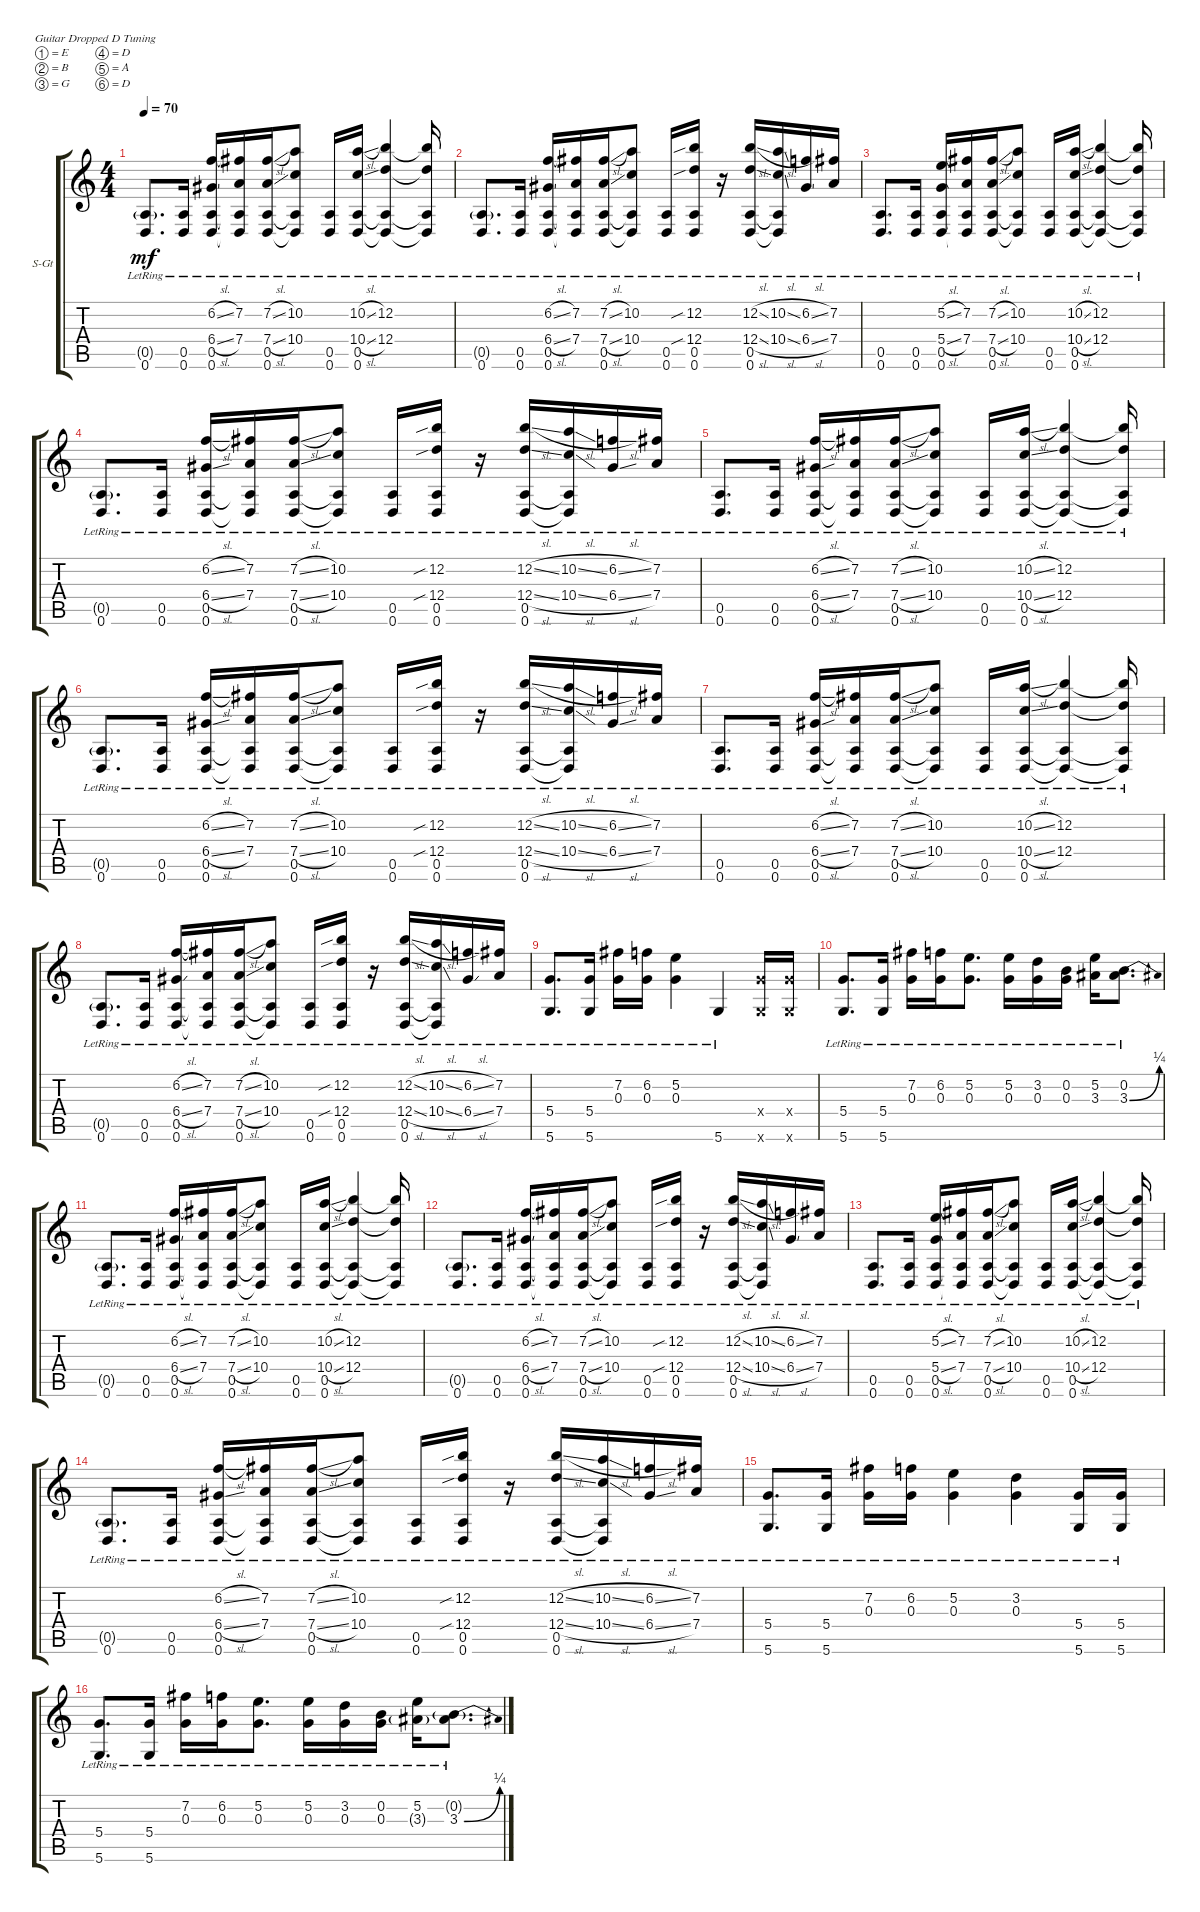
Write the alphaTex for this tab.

\defaultSystemsLayout 4
\bracketExtendMode groupsimilarinstruments
\firstSystemTrackNameOrientation horizontal
\otherSystemsTrackNameOrientation horizontal
\track ("Steel Guitar" "S-Gt") {instrument acousticguitarsteel}
\staff {score tabs}
\tuning (E4 B3 G3 D3 A2 D2)
\ts (4 4)
\tempo 70
\clef g2
\ks c
(0.6{lr} 0.5{g lr}).8{d dy mf instrument acousticguitarsteel} (0.6{lr} 0.5{lr}).16 (0.6{lr} 0.5{lr} 6.4{sl lr} 6.2{sl lr}).16 (7.4{lr} 7.2{lr} 0.5{lr t} 0.6{lr t}).16 (0.6{lr} 0.5{lr} 7.4{sl lr} 7.2{sl lr}).16 (10.4{lr} 10.2{lr} 0.5{lr t} 0.6{lr t}).8 (0.6{lr} 0.5{lr}).16 (0.6{lr} 0.5{lr} 10.4{sl lr} 10.2{sl lr}).16 (12.4{lr} 12.2{lr} 0.5{lr t} 0.6{lr t}).4 (0.5{lr t} 0.6{lr t} 12.4{lr t} 12.2{lr t}).16 |
(0.6{lr} 0.5{g lr}).8{d} (0.6{lr} 0.5{lr}).16 (0.6{lr} 0.5{lr} 6.4{sl lr} 6.2{sl lr}).16 (7.4{lr} 7.2{lr} 0.5{lr t} 0.6{lr t}).16 (0.6{lr} 0.5{lr} 7.4{sl lr} 7.2{sl lr}).16 (10.4{lr} 10.2{lr} 0.5{lr t} 0.6{lr t}).8 (0.6{lr} 0.5{lr}).16 (12.4{sib lr} 12.2{sib lr} 0.5{lr} 0.6{lr}).16 r.16 (12.4{sl lr} 12.2{sl lr} 0.6{lr} 0.5{lr}).16 (10.4{sl lr} 10.2{sl lr} 0.5{lr t} 0.6{lr t}).16 (6.4{sl lr} 6.2{sl lr}).16 (7.2{lr} 7.4{lr}).16 |
(0.6{lr} 0.5{lr}).8{d} (0.6{lr} 0.5{lr}).16 (0.6{lr} 0.5{lr} 5.4{sl lr} 5.2{sl lr}).16 (7.4{lr} 7.2{lr} 0.5{lr t} 0.6{lr t}).16 (0.6{lr} 0.5{lr} 7.4{sl lr} 7.2{sl lr}).16 (10.4{lr} 10.2{lr} 0.5{lr t} 0.6{lr t}).8 (0.6{lr} 0.5{lr}).16 (0.6{lr} 0.5{lr} 10.4{sl lr} 10.2{sl lr}).16 (12.4{lr} 12.2{lr} 0.5{lr t} 0.6{lr t}).4 (0.5{lr t} 0.6{lr t} 12.4{lr t} 12.2{lr t}).16 |
(0.6{lr} 0.5{g lr}).8{d} (0.6{lr} 0.5{lr}).16 (0.6{lr} 0.5{lr} 6.4{sl lr} 6.2{sl lr}).16 (7.4{lr} 7.2{lr} 0.5{lr t} 0.6{lr t}).16 (0.6{lr} 0.5{lr} 7.4{sl lr} 7.2{sl lr}).16 (10.4{lr} 10.2{lr} 0.5{lr t} 0.6{lr t}).8 (0.6{lr} 0.5{lr}).16 (12.4{sib lr} 12.2{sib lr} 0.5{lr} 0.6{lr}).16 r.16 (12.4{sl lr} 12.2{sl lr} 0.6{lr} 0.5{lr}).16 (10.4{sl lr} 10.2{sl lr} 0.5{lr t} 0.6{lr t}).16 (6.4{sl lr} 6.2{sl lr}).16 (7.2{lr} 7.4{lr}).16 |
(0.6{lr} 0.5{lr}).8{d} (0.6{lr} 0.5{lr}).16 (0.6{lr} 0.5{lr} 6.4{sl lr} 6.2{sl lr}).16 (7.4{lr} 7.2{lr} 0.5{lr t} 0.6{lr t}).16 (0.6{lr} 0.5{lr} 7.4{sl lr} 7.2{sl lr}).16 (10.4{lr} 10.2{lr} 0.5{lr t} 0.6{lr t}).8 (0.6{lr} 0.5{lr}).16 (0.6{lr} 0.5{lr} 10.4{sl lr} 10.2{sl lr}).16 (12.4{lr} 12.2{lr} 0.5{lr t} 0.6{lr t}).4 (0.5{lr t} 0.6{lr t} 12.4{lr t} 12.2{lr t}).16 |
(0.6{lr} 0.5{g lr}).8{d} (0.6{lr} 0.5{lr}).16 (0.6{lr} 0.5{lr} 6.4{sl lr} 6.2{sl lr}).16 (7.4{lr} 7.2{lr} 0.5{lr t} 0.6{lr t}).16 (0.6{lr} 0.5{lr} 7.4{sl lr} 7.2{sl lr}).16 (10.4{lr} 10.2{lr} 0.5{lr t} 0.6{lr t}).8 (0.6{lr} 0.5{lr}).16 (12.4{sib lr} 12.2{sib lr} 0.5{lr} 0.6{lr}).16 r.16 (12.4{sl lr} 12.2{sl lr} 0.6{lr} 0.5{lr}).16 (10.4{sl lr} 10.2{sl lr} 0.5{lr t} 0.6{lr t}).16 (6.4{sl lr} 6.2{sl lr}).16 (7.2{lr} 7.4{lr}).16 |
(0.6{lr} 0.5{lr}).8{d} (0.6{lr} 0.5{lr}).16 (0.6{lr} 0.5{lr} 6.4{sl lr} 6.2{sl lr}).16 (7.4{lr} 7.2{lr} 0.5{lr t} 0.6{lr t}).16 (0.6{lr} 0.5{lr} 7.4{sl lr} 7.2{sl lr}).16 (10.4{lr} 10.2{lr} 0.5{lr t} 0.6{lr t}).8 (0.6{lr} 0.5{lr}).16 (0.6{lr} 0.5{lr} 10.4{sl lr} 10.2{sl lr}).16 (12.4{lr} 12.2{lr} 0.5{lr t} 0.6{lr t}).4 (0.5{lr t} 0.6{lr t} 12.4{lr t} 12.2{lr t}).16 |
(0.6{lr} 0.5{g lr}).8{d} (0.6{lr} 0.5{lr}).16 (0.6{lr} 0.5{lr} 6.4{sl lr} 6.2{sl lr}).16 (7.4{lr} 7.2{lr} 0.5{lr t} 0.6{lr t}).16 (0.6{lr} 0.5{lr} 7.4{sl lr} 7.2{sl lr}).16 (10.4{lr} 10.2{lr} 0.5{lr t} 0.6{lr t}).8 (0.6{lr} 0.5{lr}).16 (12.4{sib lr} 12.2{sib lr} 0.5{lr} 0.6{lr}).16 r.16 (12.4{sl lr} 12.2{sl lr} 0.6{lr} 0.5{lr}).16 (10.4{sl lr} 10.2{sl lr} 0.5{lr t} 0.6{lr t}).16 (6.4{sl lr} 6.2{sl lr}).16 (7.2{lr} 7.4{lr}).16 |
(5.6{lr} 5.4{lr}).8{d} (5.6{lr} 5.4{lr}).16 (0.3{lr} 7.2{lr}).16 (6.2{lr} 0.3{lr}).16 (5.2{lr} 0.3{lr}).4 5.6{lr}.4 (5.6{x} 5.4{x}).16 (5.6{x} 5.4{x}).16 |
(5.6{lr} 5.4{lr}).8{d} (5.6{lr} 5.4{lr}).16 (0.3{lr} 7.2{lr}).16 (6.2{lr} 0.3{lr}).16 (5.2{lr} 0.3{lr}).8{d} (5.2{lr} 0.3{lr}).16 (3.2{lr} 0.3{lr}).16 (0.2{lr} 0.3{lr}).16 (5.2{lr} 3.3{lr}).16 (0.2{lr} 3.3{be (bend 0 0 15.6 1) lr}).8{d} |
(0.6{lr} 0.5{g lr}).8{d} (0.6{lr} 0.5{lr}).16 (0.6{lr} 0.5{lr} 6.4{sl lr} 6.2{sl lr}).16 (7.4{lr} 7.2{lr} 0.5{lr t} 0.6{lr t}).16 (0.6{lr} 0.5{lr} 7.4{sl lr} 7.2{sl lr}).16 (10.4{lr} 10.2{lr} 0.5{lr t} 0.6{lr t}).8 (0.6{lr} 0.5{lr}).16 (0.6{lr} 0.5{lr} 10.4{sl lr} 10.2{sl lr}).16 (12.4{lr} 12.2{lr} 0.5{lr t} 0.6{lr t}).4 (0.5{lr t} 0.6{lr t} 12.4{lr t} 12.2{lr t}).16 |
(0.6{lr} 0.5{g lr}).8{d} (0.6{lr} 0.5{lr}).16 (0.6{lr} 0.5{lr} 6.4{sl lr} 6.2{sl lr}).16 (7.4{lr} 7.2{lr} 0.5{lr t} 0.6{lr t}).16 (0.6{lr} 0.5{lr} 7.4{sl lr} 7.2{sl lr}).16 (10.4{lr} 10.2{lr} 0.5{lr t} 0.6{lr t}).8 (0.6{lr} 0.5{lr}).16 (12.4{sib lr} 12.2{sib lr} 0.5{lr} 0.6{lr}).16 r.16 (12.4{sl lr} 12.2{sl lr} 0.6{lr} 0.5{lr}).16 (10.4{sl lr} 10.2{sl lr} 0.5{lr t} 0.6{lr t}).16 (6.4{sl lr} 6.2{sl lr}).16 (7.2{lr} 7.4{lr}).16 |
(0.6{lr} 0.5{lr}).8{d} (0.6{lr} 0.5{lr}).16 (0.6{lr} 0.5{lr} 5.4{sl lr} 5.2{sl lr}).16 (7.4{lr} 7.2{lr} 0.5{lr t} 0.6{lr t}).16 (0.6{lr} 0.5{lr} 7.4{sl lr} 7.2{sl lr}).16 (10.4{lr} 10.2{lr} 0.5{lr t} 0.6{lr t}).8 (0.6{lr} 0.5{lr}).16 (0.6{lr} 0.5{lr} 10.4{sl lr} 10.2{sl lr}).16 (12.4{lr} 12.2{lr} 0.5{lr t} 0.6{lr t}).4 (0.5{lr t} 0.6{lr t} 12.4{lr t} 12.2{lr t}).16 |
(0.6{lr} 0.5{g lr}).8{d} (0.6{lr} 0.5{lr}).16 (0.6{lr} 0.5{lr} 6.4{sl lr} 6.2{sl lr}).16 (7.4{lr} 7.2{lr} 0.5{lr t} 0.6{lr t}).16 (0.6{lr} 0.5{lr} 7.4{sl lr} 7.2{sl lr}).16 (10.4{lr} 10.2{lr} 0.5{lr t} 0.6{lr t}).8 (0.6{lr} 0.5{lr}).16 (12.4{sib lr} 12.2{sib lr} 0.5{lr} 0.6{lr}).16 r.16 (12.4{sl lr} 12.2{sl lr} 0.6{lr} 0.5{lr}).16 (10.4{sl lr} 10.2{sl lr} 0.5{lr t} 0.6{lr t}).16 (6.4{sl lr} 6.2{sl lr}).16 (7.2{lr} 7.4{lr}).16 |
(5.6{lr} 5.4{lr}).8{d} (5.6{lr} 5.4{lr}).16 (0.3{lr} 7.2{lr}).16 (6.2{lr} 0.3{lr}).16 (5.2{lr} 0.3{lr}).4 (3.2{lr} 0.3{lr}).4 (5.6{lr} 5.4{lr}).16 (5.6{lr} 5.4{lr}).16 |
(5.6{lr} 5.4{lr}).8{d} (5.6{lr} 5.4{lr}).16 (0.3{lr} 7.2{lr}).16 (6.2{lr} 0.3{lr}).16 (5.2{lr} 0.3{lr}).8{d} (5.2{lr} 0.3{lr}).16 (3.2{lr} 0.3{lr}).16 (0.2{lr} 0.3{lr}).16 (5.2{lr} 3.3{g lr}).16 (0.2{g lr} 3.3{be (bend 0 0 15.6 1) lr}).8{d}
